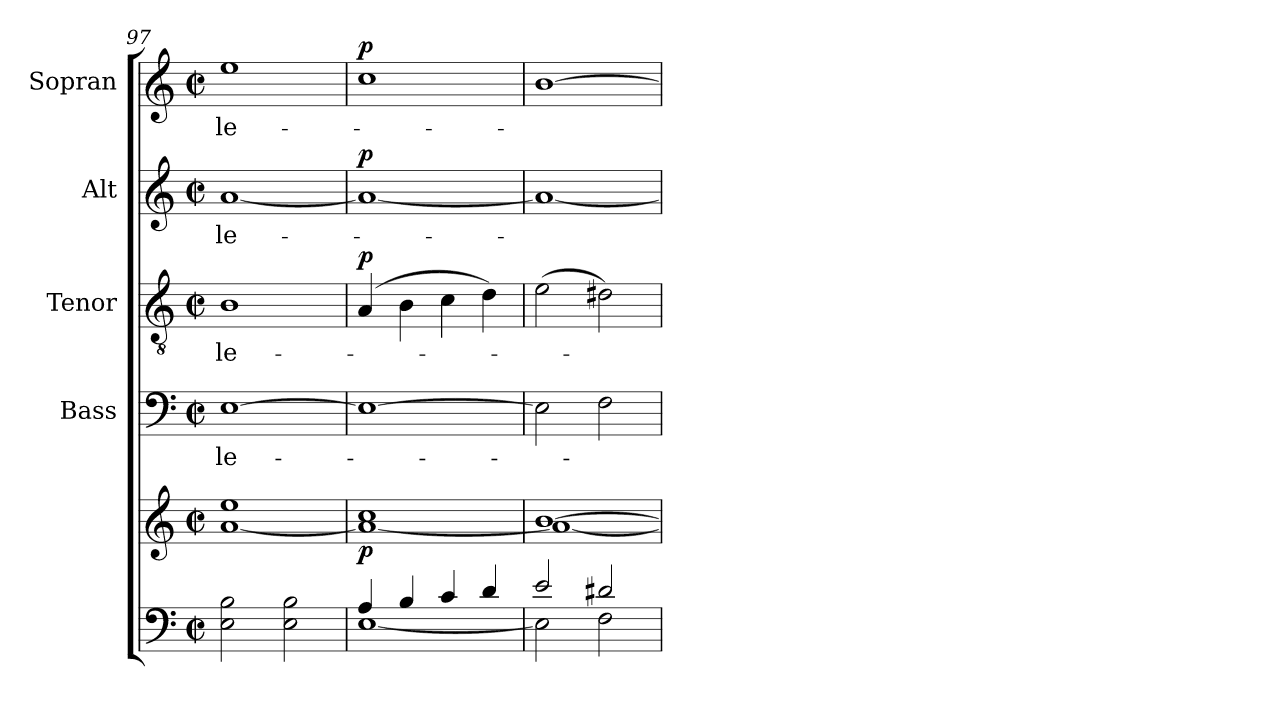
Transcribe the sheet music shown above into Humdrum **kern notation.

**kern	**kern	**dynam	**kern	**text	**kern	**text	**dynam	**kern	**text	**dynam	**kern	**text	**dynam
*part5	*part5	*part5	*part4	*part4	*part3	*part3	*part3	*part2	*part2	*part2	*part1	*part1	*part1
*staff6	*staff5	*staff5/6	*staff4	*staff4	*staff3	*staff3	*staff3	*staff2	*staff2	*staff2	*staff1	*staff1	*staff1
*	*	*	*I"Bass	*	*I"Tenor	*	*	*I"Alt	*	*	*I"Sopran	*	*
*	*	*	*I'B.	*	*I'T.	*	*	*I'A.	*	*	*I'S.	*	*
*clefF4	*clefG2	*	*clefF4	*	*clefGv2	*	*	*clefG2	*	*	*clefG2	*	*
*k[]	*k[]	*	*k[]	*	*k[]	*	*	*k[]	*	*	*k[]	*	*
*C:	*C:	*	*C:	*	*C:	*	*	*C:	*	*	*C:	*	*
*M2/2	*M2/2	*	*M2/2	*	*M2/2	*	*	*M2/2	*	*	*M2/2	*	*
*met(c|)	*met(c|)	*	*met(c|)	*	*met(c|)	*	*	*met(c|)	*	*	*met(c|)	*	*
=97	=97	=97	=97	=97	=97	=97	=97	=97	=97	=97	=97	=97	=97
*	*^	*	*	*	*	*	*	*	*	*	*	*	*
!	!	!	!	!	!LO:LY:b	!	!LO:LY:b	!	!	!LO:LY:b	!	!	!LO:LY:b	!
2E\ 2B\	1ee	[<1a	.	[1E	-le-	1B	-le-	.	[1a	-le-	.	1ee	-le-	.
2E\ 2B\	.	.	.	.	.	.	.	.	.	.	.	.	.	.
=98	=98	=98	=98	=98	=98	=98	=98	=98	=98	=98	=98	=98	=98	=98
*^	*	*	*	*	*	*	*	*	*	*	*	*	*	*
!	!	!	!	!LO:DY:b	!	!	!	!	!LO:DY:a	!	!	!LO:DY:a	!	!	!LO:DY:a
4A/	[<1E	1cc	1a_	p	1E_	.	(4A/	.	p	1a_	.	p	1cc	.	p
4B/	.	.	.	.	.	.	4B\	.	.	.	.	.	.	.	.
4c/	.	.	.	.	.	.	4c\	.	.	.	.	.	.	.	.
4d/	.	.	.	.	.	.	4d\)	.	.	.	.	.	.	.	.
=99	=99	=99	=99	=99	=99	=99	=99	=99	=99	=99	=99	=99	=99	=99	=99
2e/	2E\]	[>1b	1a_	.	2E\]	.	(>2e\	.	.	1a_	.	.	[1b	.	.
2d#X/	2F\	.	.	.	2F\	.	2d#X\)	.	.	.	.	.	.	.	.
*v	*v	*	*	*	*	*	*	*	*	*	*	*	*	*	*
*	*v	*v	*	*	*	*	*	*	*	*	*	*	*	*
=	=	=	=	=	=	=	=	=	=	=	=	=	=
*-	*-	*-	*-	*-	*-	*-	*-	*-	*-	*-	*-	*-	*-
